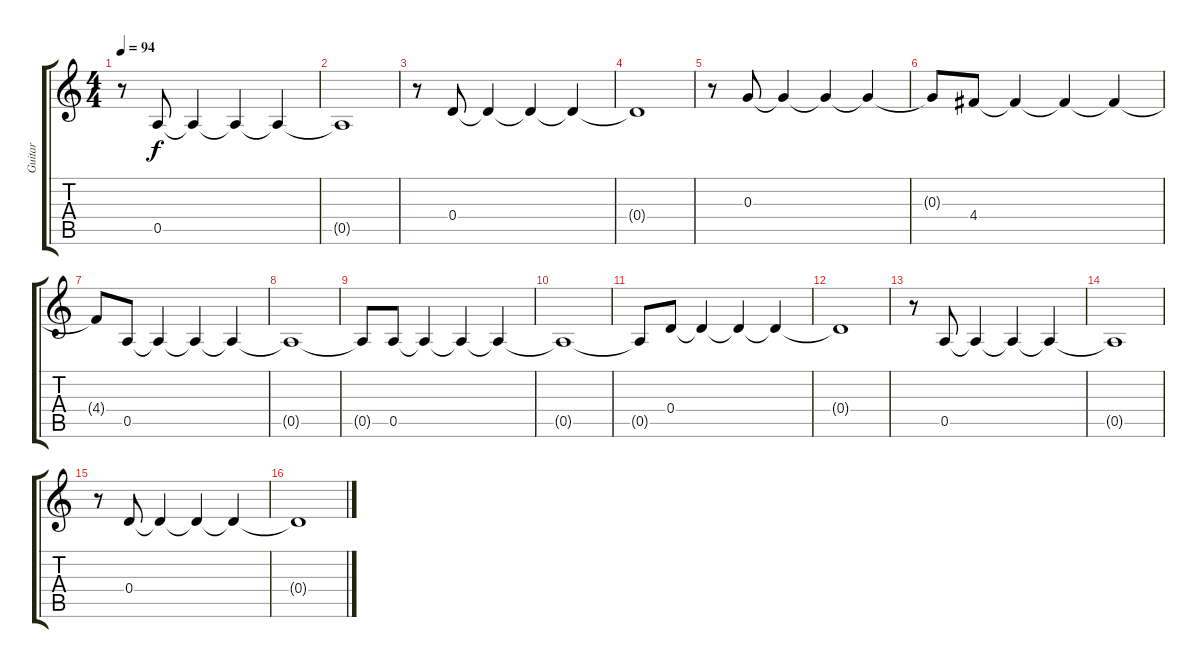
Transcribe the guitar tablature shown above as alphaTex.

\track ("Guitar" "Guitar") {instrument overdrivenguitar}
\staff {score tabs}
\tuning (E4 B3 G3 D3 A2 E2) {hide}
\ts (4 4)
\tempo 94
\clef g2
\ks c
r.8{dy f} 0.5.8{volume 6} 0.5{t}.4 0.5{t}.4 0.5{t}.4 |
0.5{t}.1{volume 5} |
r.8 0.4.8{volume 6} 0.4{t}.4 0.4{t}.4 0.4{t}.4 |
0.4{t}.1{volume 5} |
r.8 0.3.8 0.3{t}.4 0.3{t}.4 0.3{t}.4 |
0.3{t}.8 4.4.8 4.4{t}.4 4.4{t}.4 4.4{t}.4 |
4.4{t}.8 0.5.8 0.5{t}.4 0.5{t}.4 0.5{t}.4 |
0.5{t}.1 |
0.5{t}.8 0.5.8 0.5{t}.4 0.5{t}.4 0.5{t}.4 |
0.5{t}.1 |
0.5{t}.8 0.4.8 0.4{t}.4 0.4{t}.4 0.4{t}.4 |
0.4{t}.1 |
r.8 0.5.8{volume 6} 0.5{t}.4 0.5{t}.4 0.5{t}.4 |
0.5{t}.1{volume 5} |
r.8 0.4.8{volume 6} 0.4{t}.4 0.4{t}.4 0.4{t}.4 |
0.4{t}.1{volume 5}
